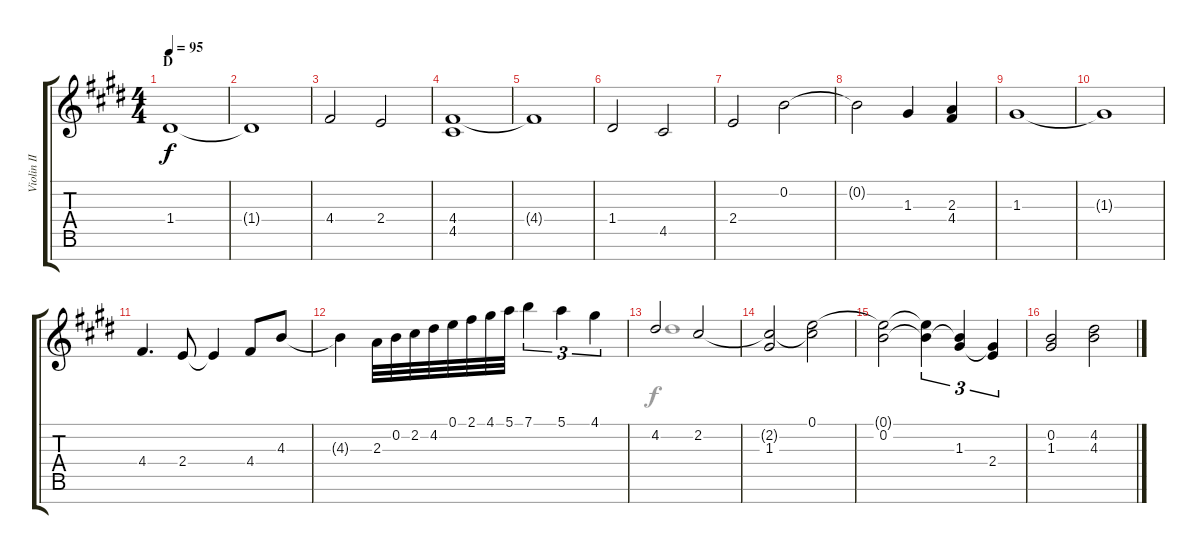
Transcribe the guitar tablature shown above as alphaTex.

\track ("Violin II" "Violin II") {instrument stringensemble1}
\staff {score tabs}
\tuning (E5 B4 G4 D4 A3 E3 B2) {hide}
\voice
\ts (4 4)
\section ("" "D")
\tempo 95
\clef g2
\ks e
1.4.1{dy f} |
1.4{t}.1 |
4.4.2 2.4.2 |
(4.4 4.5).1 |
4.4{t}.1 |
1.4.2 4.5.2 |
2.4.2 0.2.2 |
0.2{t}.2 1.3.4 (2.3 4.4).4 |
1.3.1 |
1.3{t}.1 |
4.4.4{d} 2.4.8 2.4{t}.4 4.4.8 4.3.8 |
4.3{t}.4 2.3.32 0.2.32 2.2.32 4.2.32 0.1.32 2.1.32 4.1.32 5.1.32 7.1.4{tu (3 2)} 5.1.4{tu (3 2)} 4.1.4{tu (3 2)} |
4.2.2 2.2.2 |
(2.2{t} 1.3).2 (0.1 2.2{t}).2 |
(0.1{t} 0.2).2 (0.1{t} 0.2{t}).4{tu (3 2)} (0.2{t} 1.3).4{tu (3 2)} (1.3{t} 2.4).4{tu (3 2)} |
(0.2 1.3).2 (4.2 4.3).2
\voice
\clef g2
\ottava regular
\simile none
\ks e
|
|
|
|
|
|
|
|
|
|
|
|
4.2.1 |
|
|
